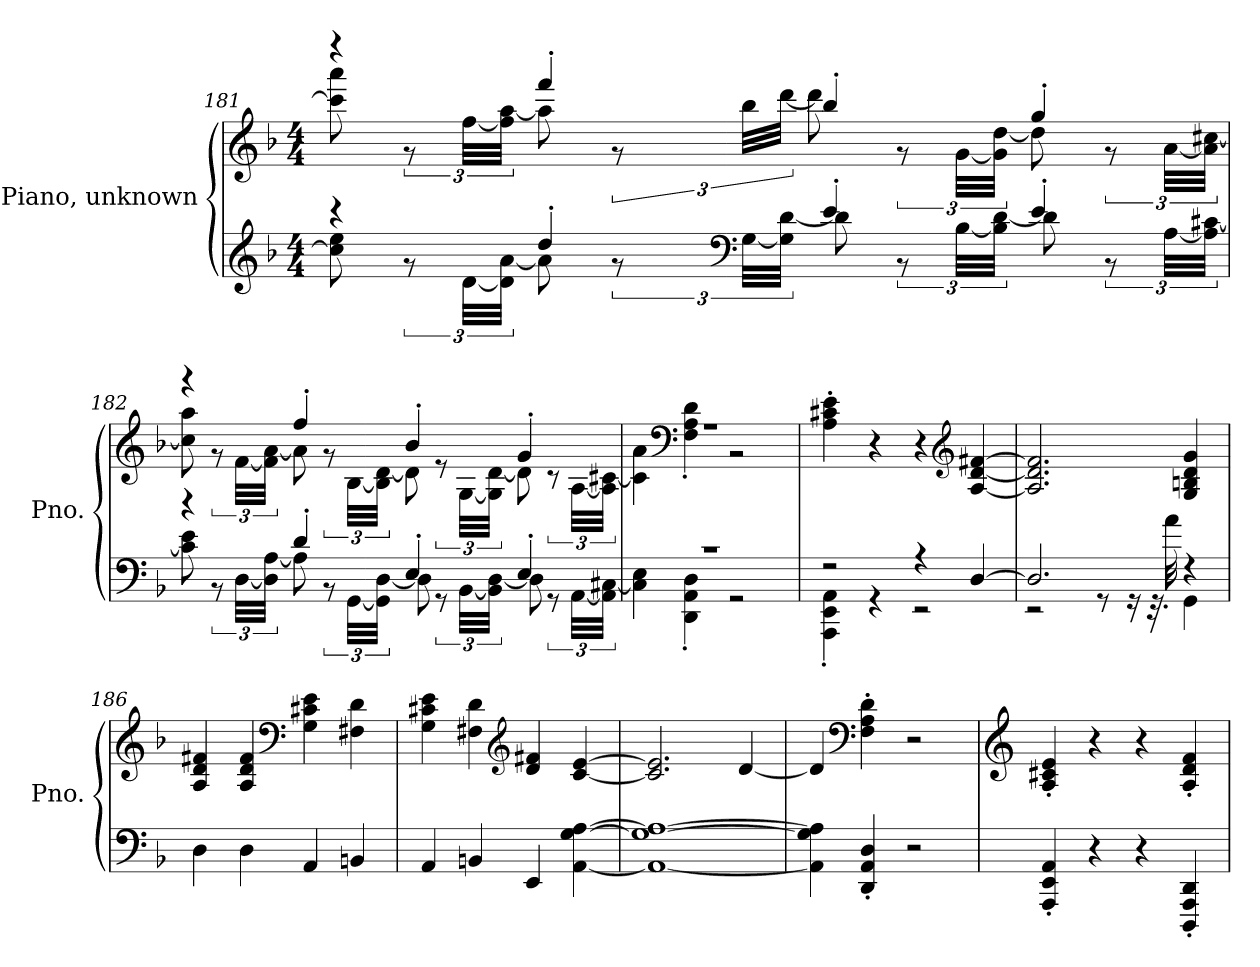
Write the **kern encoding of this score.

**kern	**kern
*part1	*part1
*staff2	*staff1
*I"Piano, unknown	*
*I'Pno.	*
!!LO:LB:g=z
*clefG2	*clefG2
*k[b-]	*k[b-]
*M4/4	*M4/4
=181	=181
*^	*^
4r	8cc#\] 8ee\	4r	8ccc#\] 8aaa\
.	12r	.	12r
.	[48d\LLL	.	[48ff\LLL
.	48d\] [48a\JJJ	.	48ff\] [48aa\JJJ
4dd'/	8a\]	4fff'/	8aa\]
.	12r	.	12r
*clefF4	*	*	*
.	[48G\LLL	.	48bb-\LLL
.	48G\] [48d\JJJ	.	[48ddd\JJJ
4e'/	8d\]	4bb-'/	8ddd\]
.	12r	.	12r
.	[48B-\LLL	.	[48g\LLL
.	48B-\] [48d\JJJ	.	48g\] [48dd\JJJ
4e'/	8d\]	4gg'/	8dd\]
.	12r	.	12r
.	[48A\LLL	.	[48a\LLL
.	48A\] [48c#X\JJJ	.	48a\] [48cc#X\JJJ
=182	=182	=182	=182
4r	8c#\] 8e\	4r	8cc#\] 8aa\
.	12r	.	12r
.	[48D\LLL	.	[48f\LLL
.	48D\] [48A\JJJ	.	48f\] [48a\JJJ
4d'/	8A\]	4ff'/	8a\]
.	12r	.	12r
.	[48GG\LLL	.	[48B-\LLL
.	48GG\] [48D\JJJ	.	48B-\] [48d\JJJ
4E'/	8D\]	4b-'/	8d\]
.	12r	.	12r
.	[48BB-\LLL	.	[48G\LLL
.	48BB-\] [48D\JJJ	.	48G\] [48d\JJJ
4E'/	8D\]	4g'/	8d\]
.	12r	.	12r
.	[48AA\LLL	.	[48A\LLL
.	48AA\] [48C#X\JJJ	.	48A\] [48c#X\JJJ
!!LO:LB:g=z	!!
=183	=183	=183	=183
1r	4C#\] 4E\	1r	4c#\] 4a\
*	*	*clefF4	*
.	4DD\' 4AA\' 4D\'	.	4F\' 4A\' 4d\'
.	2r	.	2r
*	*	*v	*v
=184	=184	=184
2r	4AAA\' 4EE\' 4AA\'	4A\' 4c#X\' 4e\'
.	4r	4r
4r	2r	4r
*	*	*clefG2
[4D/	.	[4A/ [4d/ [4f#X/
=185	=185	=185
2.D/]	2r	2.A/] 2.d/] 2.f#/]
.	8r	.
.	16r	.
.	32r	.
.	32a'\	.
4r	4GG\	4G/ 4Bn/ 4d/ 4g/
*v	*v	*
=186	=186
4D\	4A/ 4d/ 4f#X/
4D\	4A/ 4d/ 4f#/
*	*clefF4
4AA/	4G\ 4c#X\ 4e\
4BBn/	4F#X\ 4d\
=187	=187
4AA/	4G\ 4c#X\ 4e\
4BBn/	4F#X\ 4d\
*	*clefG2
4EE/	4d/ 4f#X/
[4AA\ [4G\ [4A\	[4c#/ [4e/
=188	=188
1AA_ 1G_ 1A_	2.c#/] 2.e/]
.	[4d/
!!LO:LB:g=z
=189	=189
4AA\] 4G\] 4A\]	4d/]
*	*clefF4
4DD/' 4AA/' 4D/'	4F\' 4A\' 4d\'
2r	2r
=190	=190
*	*clefG2
4AAA/' 4EE/' 4AA/'	4A/' 4c#X/' 4e/'
4r	4r
4r	4r
4DDD/' 4AAA/' 4DD/'	4A/' 4d/' 4f/'
=	=
*-	*-
